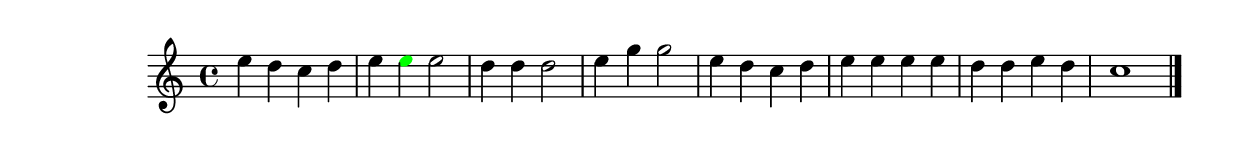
\version "2.18.2"
\language "english"

\header {
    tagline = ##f
}

\layout {}

\paper {}

\score {
    \new Score
    <<
        \new Staff
        {
            {   % measure
                \time 4/4
                \tweak color #black
                e''4
                \tweak color #black
                d''4
                \tweak color #black
                c''4
                \tweak color #black
                d''4
            }   % measure
            {   % measure
                \tweak color #black
                e''4
                \tweak color #green
                e''4
                e''2
            }   % measure
            {   % measure
                d''4
                d''4
                d''2
            }   % measure
            {   % measure
                e''4
                g''4
                g''2
            }   % measure
            {   % measure
                e''4
                d''4
                c''4
                d''4
            }   % measure
            {   % measure
                e''4
                e''4
                e''4
                e''4
            }   % measure
            {   % measure
                d''4
                d''4
                e''4
                d''4
            }   % measure
            {   % measure
                c''1
                \bar "|." %! SCORE1
            }   % measure
        }
    >>
}